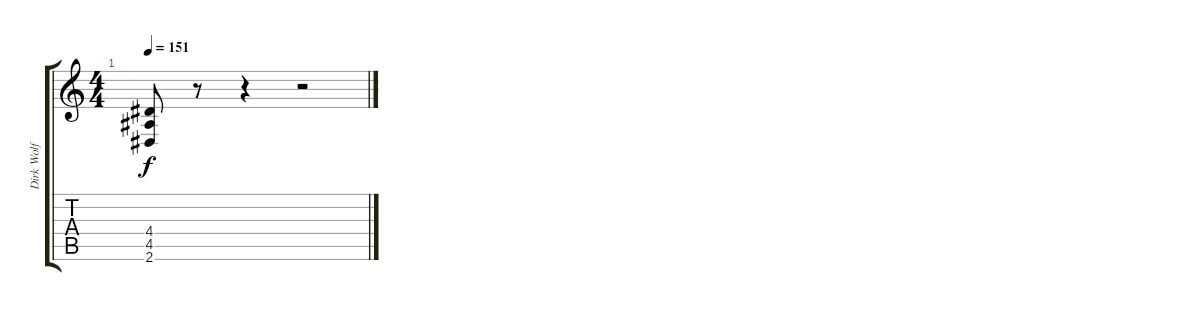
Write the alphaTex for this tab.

\track ("Dirk Wolf" "Dirk Wolf") {instrument distortionguitar}
\staff {score tabs}
\tuning (Db4 Ab3 E3 B2 Gb2 Db2) {hide}
\ts (4 4)
\tempo 151
\clef g2
\ks c
(4.4 4.5 2.6).8{dy f} r.8 r.4 r.2
